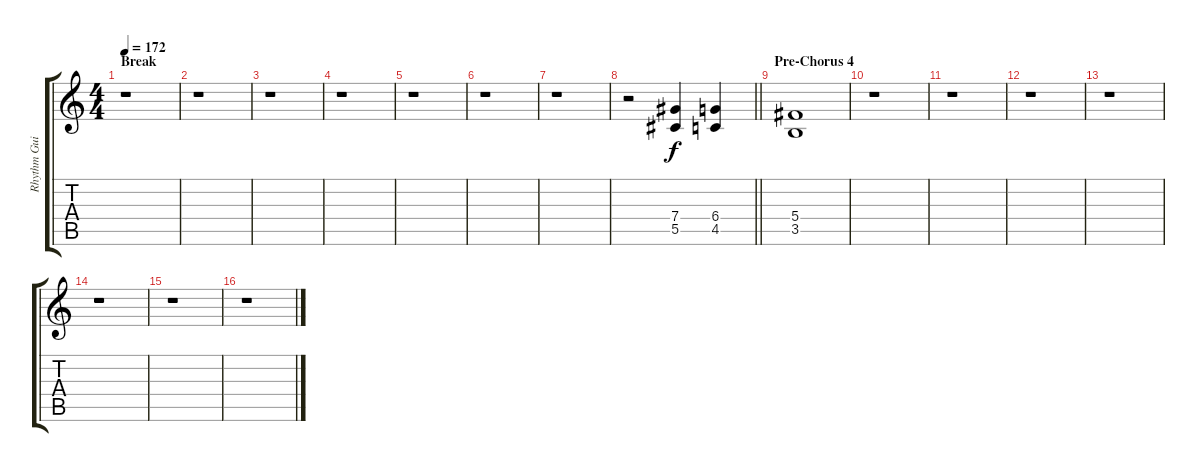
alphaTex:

\track ("Rhythm Guitar 2: Pata " "Rhythm Gui") {instrument distortionguitar}
\staff {score tabs}
\tuning (Eb4 Bb3 Gb3 Db3 Ab2 Eb2) {hide}
\ts (4 4)
\section ("" "Break")
\tempo 172
\clef g2
\ks c
r.1{dy f} |
r.1 |
r.1 |
r.1 |
r.1 |
r.1 |
r.1 |
\barLineRight lightlight
r.2 (7.4 5.5).4 (6.4 4.5).4 |
\section ("" "Pre-Chorus 4")
(5.4 3.5).1{volume 0} |
r.1 |
r.1 |
r.1 |
r.1 |
r.1 |
r.1 |
r.1
